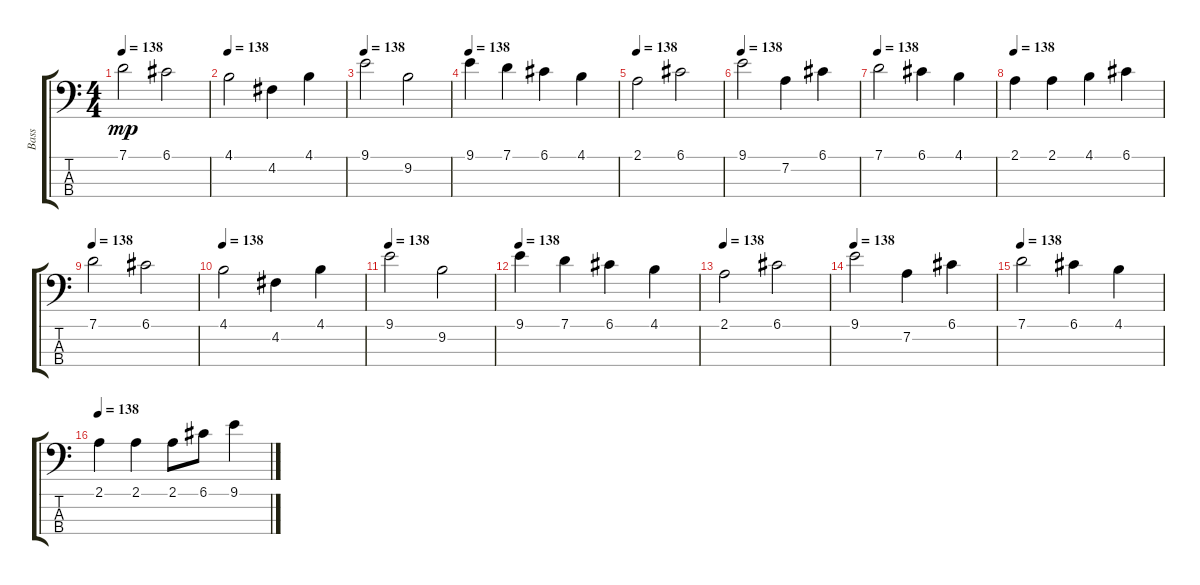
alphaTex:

\track ("Bass" "Bass") {instrument electricbasspick}
\staff {score tabs}
\tuning (G2 D2 A1 E1) {hide}
\ts (4 4)
\tempo 138
\clef f4
\ks c
7.1.2{dy mp instrument electricbasspick} 6.1.2{volume 16} |
\tempo 138
4.1.2 4.2.4 4.1.4 |
\tempo 138
9.1.2 9.2.2 |
\tempo 138
9.1.4 7.1.4 6.1.4 4.1.4 |
\tempo 138
2.1.2 6.1.2 |
\tempo 138
9.1.2 7.2.4 6.1.4 |
\tempo 138
7.1.2 6.1.4 4.1.4 |
\tempo 138
2.1.4 2.1.4 4.1.4 6.1.4 |
\tempo 138
7.1.2 6.1.2 |
\tempo 138
4.1.2 4.2.4 4.1.4 |
\tempo 138
9.1.2 9.2.2 |
\tempo 138
9.1.4 7.1.4 6.1.4 4.1.4 |
\tempo 138
2.1.2 6.1.2 |
\tempo 138
9.1.2 7.2.4 6.1.4 |
\tempo 138
7.1.2 6.1.4 4.1.4 |
\tempo 138
2.1.4 2.1.4 2.1.8 6.1.8 9.1.4
